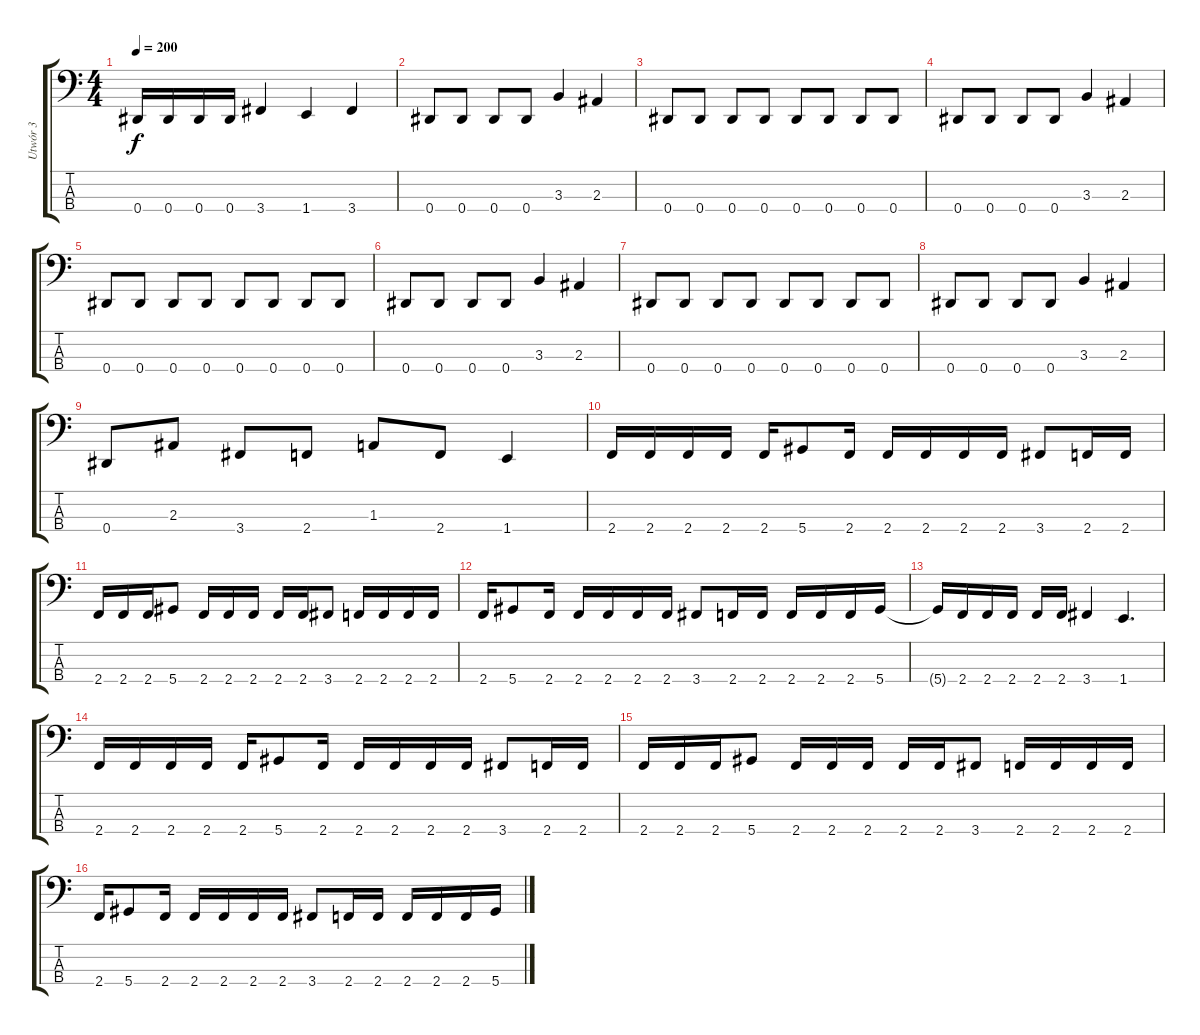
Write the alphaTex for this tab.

\track ("Utwór 3" "Utwór 3") {instrument electricbassfinger}
\staff {score tabs}
\tuning (Gb2 Db2 Ab1 Eb1) {hide}
\ts (4 4)
\tempo 200
\clef f4
\ks c
0.4.16{dy f} 0.4.16 0.4.16 0.4.16 3.4.4 1.4.4 3.4.4 |
0.4.8 0.4.8 0.4.8 0.4.8 3.3.4 2.3.4 |
0.4.8 0.4.8 0.4.8 0.4.8 0.4.8 0.4.8 0.4.8 0.4.8 |
0.4.8 0.4.8 0.4.8 0.4.8 3.3.4 2.3.4 |
0.4.8 0.4.8 0.4.8 0.4.8 0.4.8 0.4.8 0.4.8 0.4.8 |
0.4.8 0.4.8 0.4.8 0.4.8 3.3.4 2.3.4 |
0.4.8 0.4.8 0.4.8 0.4.8 0.4.8 0.4.8 0.4.8 0.4.8 |
0.4.8 0.4.8 0.4.8 0.4.8 3.3.4 2.3.4 |
0.4.8 2.3.8 3.4.8 2.4.8 1.3.8 2.4.8 1.4.4 |
2.4.16 2.4.16 2.4.16 2.4.16 2.4.16 5.4.8 2.4.16 2.4.16 2.4.16 2.4.16 2.4.16 3.4.8 2.4.16 2.4.16 |
2.4.16 2.4.16 2.4.16 5.4.8 2.4.16 2.4.16 2.4.16 2.4.16 2.4.16 3.4.8 2.4.16 2.4.16 2.4.16 2.4.16 |
2.4.16 5.4.8 2.4.16 2.4.16 2.4.16 2.4.16 2.4.16 3.4.8 2.4.16 2.4.16 2.4.16 2.4.16 2.4.16 5.4.16 |
5.4{t}.16 2.4.16 2.4.16 2.4.16 2.4.16 2.4.16 3.4.4 1.4.4{d} |
2.4.16 2.4.16 2.4.16 2.4.16 2.4.16 5.4.8 2.4.16 2.4.16 2.4.16 2.4.16 2.4.16 3.4.8 2.4.16 2.4.16 |
2.4.16 2.4.16 2.4.16 5.4.8 2.4.16 2.4.16 2.4.16 2.4.16 2.4.16 3.4.8 2.4.16 2.4.16 2.4.16 2.4.16 |
2.4.16 5.4.8 2.4.16 2.4.16 2.4.16 2.4.16 2.4.16 3.4.8 2.4.16 2.4.16 2.4.16 2.4.16 2.4.16 5.4.16
